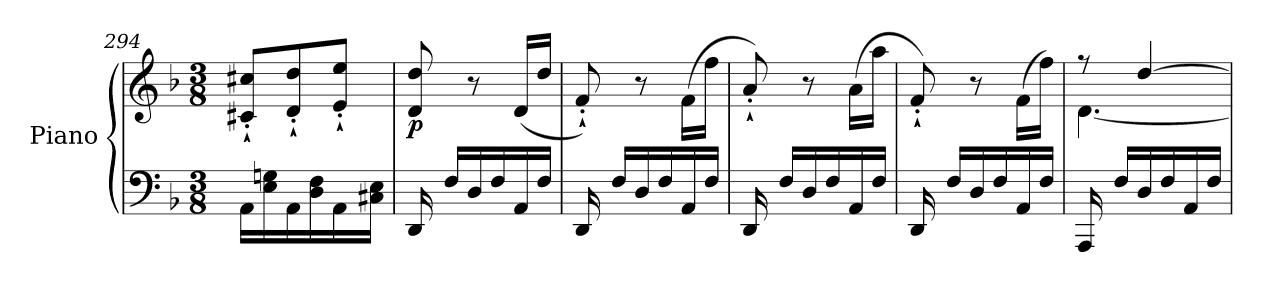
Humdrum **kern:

**kern	**kern	**dynam
*part1	*part1	*part1
*staff2	*staff1	*staff1/2
*I"Piano	*	*
*I'Pno	*	*
!!LO:PB:g=z
*clefF4	*clefG2	*
*k[b-]	*k[b-]	*
*M3/8	*M3/8	*
=294	=294	=294
16AA\LL	8c#X/'` 8cc#X/'`L	.
16E\ 16Gn\	.	.
16AA\	8d/'` 8dd/'`	.
16D\ 16F\	.	.
16AA\	8e/'` 8ee/'`J	.
16C#X\ 16E\JJ	.	.
=295	=295	=295
!	!	!LO:DY:b
16DD/	8d/ 8dd/	p
16F/LL	.	.
16D/	8r	.
16F/	.	.
16AA/	(<16d/LL	.
16F/JJ	16dd/JJ	.
=296	=296	=296
16DD/	8f'`/)	.
16F/LL	.	.
16D/	8r	.
16F/	.	.
16AA/	(>16f\LL	.
16F/JJ	16ff\JJ	.
=297	=297	=297
16DD/	8a'`/)	.
16F/LL	.	.
16D/	8r	.
16F/	.	.
16AA/	(>16a\LL	.
16F/JJ	16aa\JJ	.
=298	=298	=298
16DD/	8f'`/)	.
16F/LL	.	.
16D/	8r	.
16F/	.	.
16AA/	(>16f\LL	.
16F/JJ	16ff\JJ)	.
!!LO:LB:g=z
=299	=299	=299
*	*^	*
!	!	!	!LO:DY:b
16AAA/	8r	[4.d\	other-dynamics
16F/LL	.	.	.
16D/	[4dd/	.	.
16F/	.	.	.
16AA/	.	.	.
16F/JJ	.	.	.
*	*v	*v	*
=	=	=
*-	*-	*-
